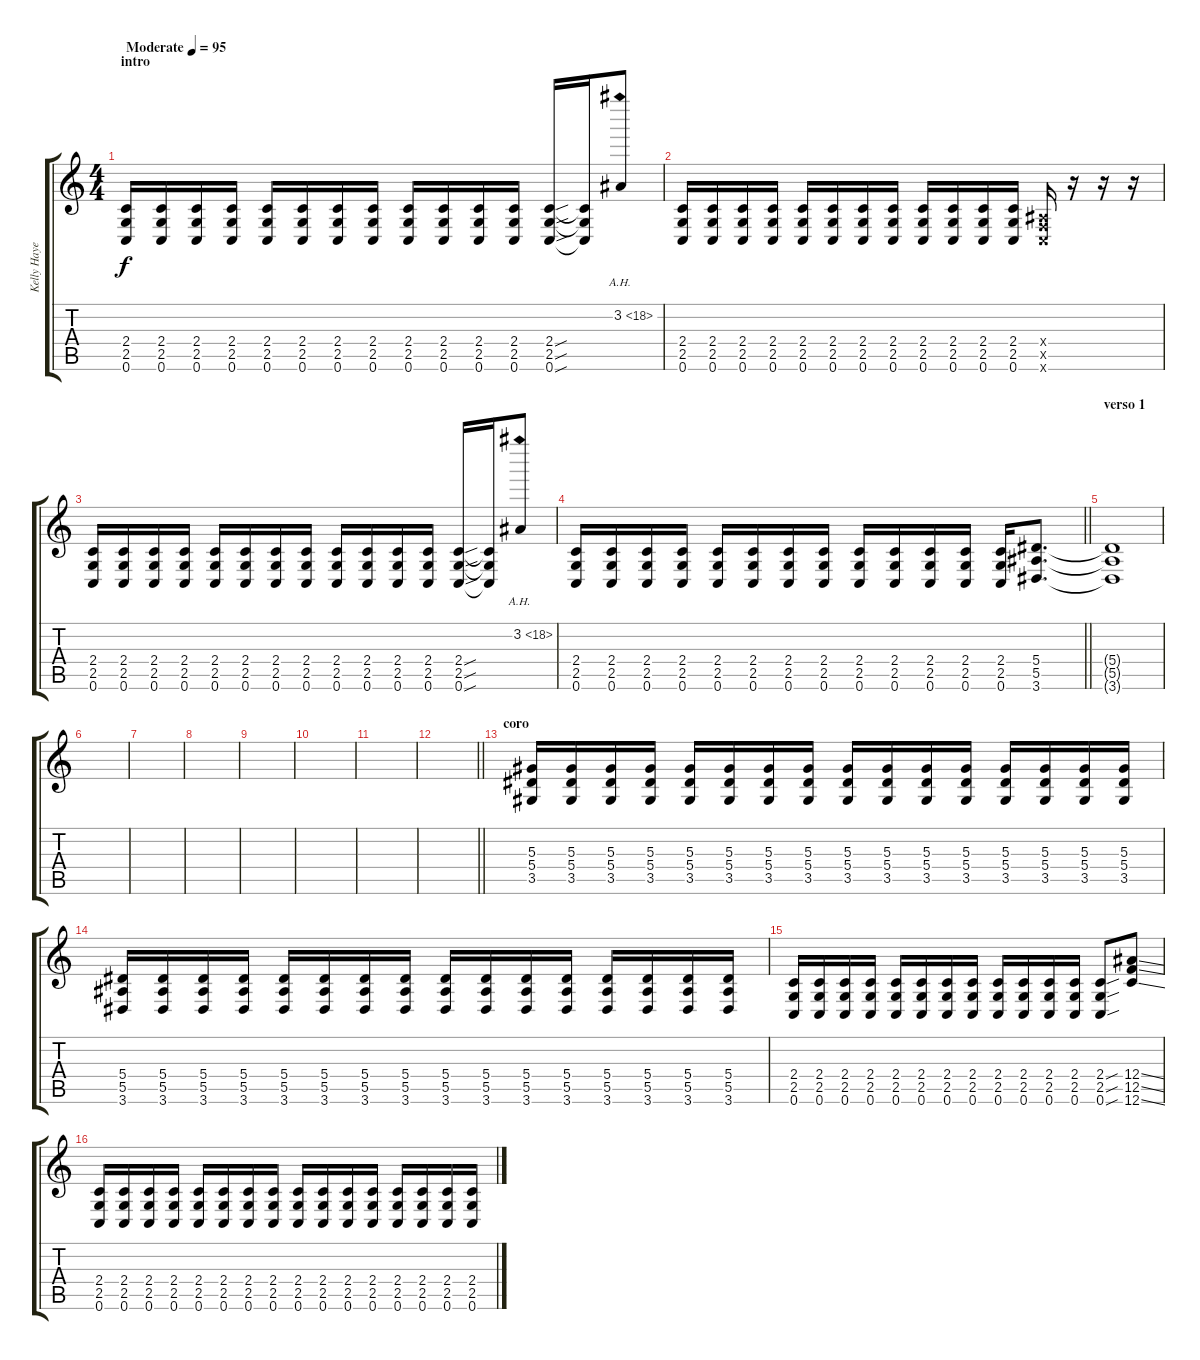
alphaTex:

\track ("Kelly Hayes" "Kelly Haye") {instrument distortionguitar}
\staff {score tabs}
\tuning (C4 G3 Eb3 Bb2 F2 C2) {hide}
\ts (4 4)
\section ("" "intro")
\tempo (95 "Moderate")
\clef g2
\ks c
(2.4 2.5 0.6).16{dy f volume 16 balance 16 instrument distortionguitar} (2.4 2.5 0.6).16 (2.4 2.5 0.6).16 (2.4 2.5 0.6).16 (2.4 2.5 0.6).16 (2.4 2.5 0.6).16 (2.4 2.5 0.6).16 (2.4 2.5 0.6).16 (2.4 2.5 0.6).16 (2.4 2.5 0.6).16 (2.4 2.5 0.6).16 (2.4 2.5 0.6).16 (2.4{sou} 2.5{sou} 0.6{sou}).16 (2.4{t} 2.5{t} 0.6{t}).16 3.2{ah 15}.8 |
(2.4 2.5 0.6).16 (2.4 2.5 0.6).16 (2.4 2.5 0.6).16 (2.4 2.5 0.6).16 (2.4 2.5 0.6).16 (2.4 2.5 0.6).16 (2.4 2.5 0.6).16 (2.4 2.5 0.6).16 (2.4 2.5 0.6).16 (2.4 2.5 0.6).16 (2.4 2.5 0.6).16 (2.4 2.5 0.6).16 (0.4{x} 0.5{x} 0.6{x}).16 r.16 r.16 r.16 |
(2.4 2.5 0.6).16 (2.4 2.5 0.6).16 (2.4 2.5 0.6).16 (2.4 2.5 0.6).16 (2.4 2.5 0.6).16 (2.4 2.5 0.6).16 (2.4 2.5 0.6).16 (2.4 2.5 0.6).16 (2.4 2.5 0.6).16 (2.4 2.5 0.6).16 (2.4 2.5 0.6).16 (2.4 2.5 0.6).16 (2.4{sou} 2.5{sou} 0.6{sou}).16 (2.4{t} 2.5{t} 0.6{t}).16 3.2{ah 15}.8 |
\barLineRight lightlight
(2.4 2.5 0.6).16 (2.4 2.5 0.6).16 (2.4 2.5 0.6).16 (2.4 2.5 0.6).16 (2.4 2.5 0.6).16 (2.4 2.5 0.6).16 (2.4 2.5 0.6).16 (2.4 2.5 0.6).16 (2.4 2.5 0.6).16 (2.4 2.5 0.6).16 (2.4 2.5 0.6).16 (2.4 2.5 0.6).16 (2.4 2.5 0.6).16 (5.4 5.5 3.6).8{d} |
\section ("" "verso 1")
(5.4{t} 5.5{t} 3.6{t}).1 |
|
|
|
|
|
|
\barLineRight lightlight
|
\section ("" "coro")
(5.3 5.4 3.5).16{volume 13 balance 8} (5.3 5.4 3.5).16 (5.3 5.4 3.5).16 (5.3 5.4 3.5).16 (5.3 5.4 3.5).16 (5.3 5.4 3.5).16 (5.3 5.4 3.5).16 (5.3 5.4 3.5).16 (5.3 5.4 3.5).16 (5.3 5.4 3.5).16 (5.3 5.4 3.5).16 (5.3 5.4 3.5).16 (5.3 5.4 3.5).16 (5.3 5.4 3.5).16 (5.3 5.4 3.5).16 (5.3 5.4 3.5).16 |
(5.4 5.5 3.6).16 (5.4 5.5 3.6).16 (5.4 5.5 3.6).16 (5.4 5.5 3.6).16 (5.4 5.5 3.6).16 (5.4 5.5 3.6).16 (5.4 5.5 3.6).16 (5.4 5.5 3.6).16 (5.4 5.5 3.6).16 (5.4 5.5 3.6).16 (5.4 5.5 3.6).16 (5.4 5.5 3.6).16 (5.4 5.5 3.6).16 (5.4 5.5 3.6).16 (5.4 5.5 3.6).16 (5.4 5.5 3.6).16 |
(2.4 2.5 0.6).16 (2.4 2.5 0.6).16 (2.4 2.5 0.6).16 (2.4 2.5 0.6).16 (2.4 2.5 0.6).16 (2.4 2.5 0.6).16 (2.4 2.5 0.6).16 (2.4 2.5 0.6).16 (2.4 2.5 0.6).16 (2.4 2.5 0.6).16 (2.4 2.5 0.6).16 (2.4 2.5 0.6).16 (2.4{sou} 2.5{sou} 0.6{sou}).8 (12.4{ss} 12.5{ss} 12.6{ss}).8 |
(2.4 2.5 0.6).16 (2.4 2.5 0.6).16 (2.4 2.5 0.6).16 (2.4 2.5 0.6).16 (2.4 2.5 0.6).16 (2.4 2.5 0.6).16 (2.4 2.5 0.6).16 (2.4 2.5 0.6).16 (2.4 2.5 0.6).16 (2.4 2.5 0.6).16 (2.4 2.5 0.6).16 (2.4 2.5 0.6).16 (2.4 2.5 0.6).16 (2.4 2.5 0.6).16 (2.4 2.5 0.6).16 (2.4 2.5 0.6).16
